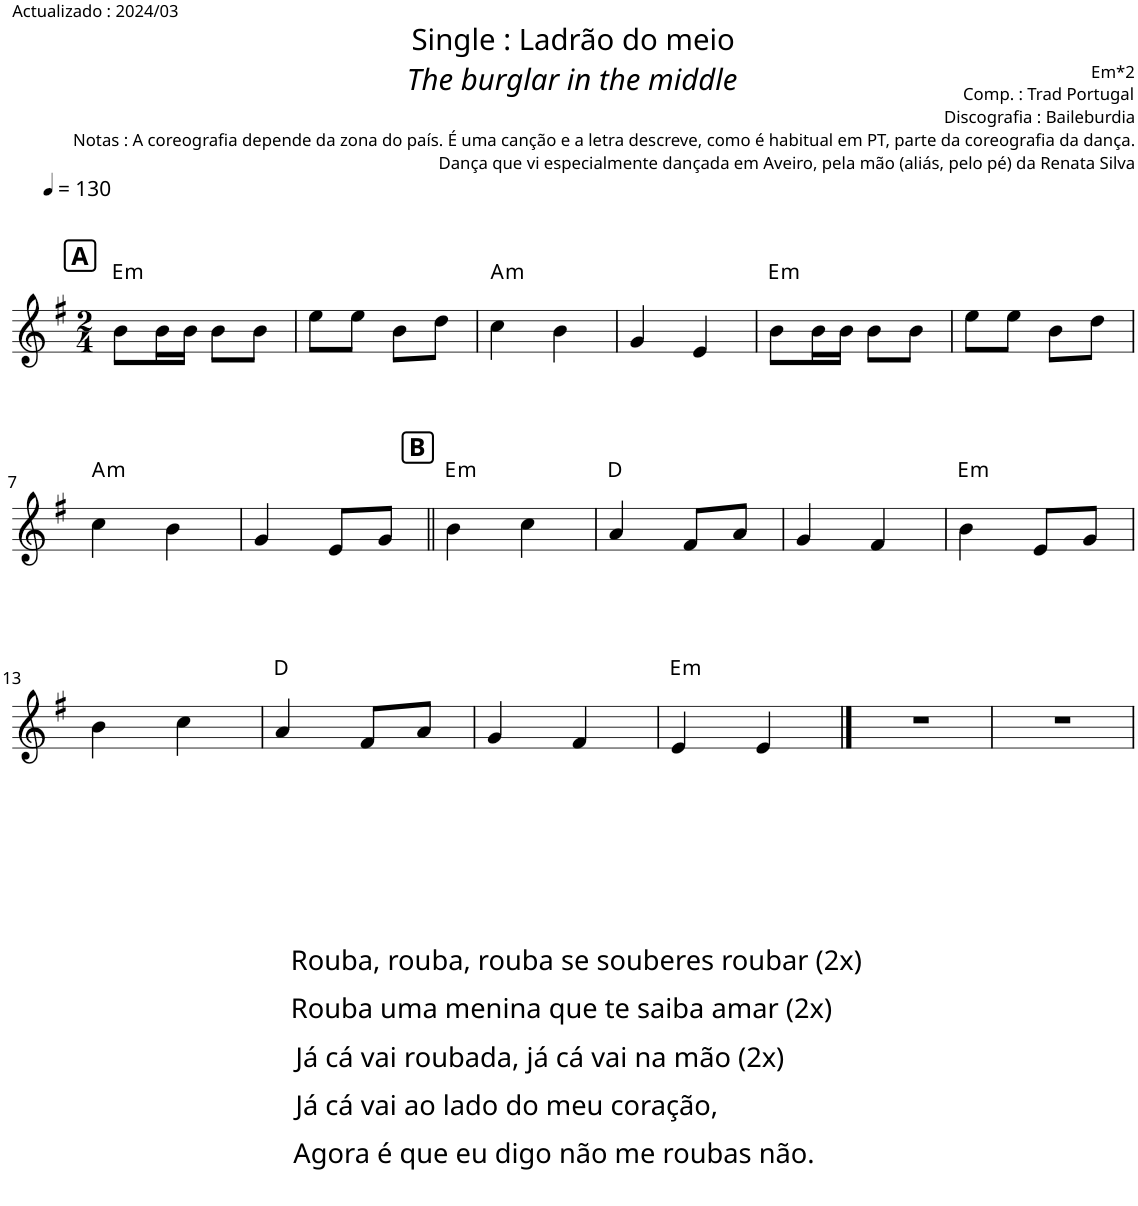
**kern	**harte
*part1	*part1
*staff1	*
*I"Piano	*
*I'Pno.	*
*clefG2	*
*k[f#]	*
*M2/4	*
*MM130	*
!!LO:REH:place=s1:a:B:cj:fs=12:t=A
=1	=1
!	!LO:H:kt=m
8b\L	E:min
16b\L	.
16b\JJ	.
8b\L	.
8b\J	.
=2	=2
8ee\L	.
8ee\J	.
8b\L	.
8dd\J	.
=3	=3
!	!LO:H:kt=m
4cc\	A:min
4b\	.
=4	=4
4g/	.
4e/	.
=5	=5
!	!LO:H:kt=m
8b\L	E:min
16b\L	.
16b\JJ	.
8b\L	.
8b\J	.
=6	=6
8ee\L	.
8ee\J	.
8b\L	.
8dd\J	.
!!LO:LB:g=z
=7	=7
!	!LO:H:kt=m
4cc\	A:min
4b\	.
=8	=8
4g/	.
8e/L	.
8g/J	.
!!LO:REH:place=s1:a:B:cj:fs=12:t=B
=9||	=9||
!	!LO:H:kt=m
4b\	E:min
4cc\	.
=10	=10
4a/	D:maj
8f#/L	.
8a/J	.
=11	=11
4g/	.
4f#/	.
=12	=12
!	!LO:H:kt=m
4b\	E:min
8e/L	.
8g/J	.
!!LO:LB:g=z
=13	=13
4b\	.
4cc\	.
=14	=14
4a/	D:maj
8f#/L	.
8a/J	.
=15	=15
4g/	.
4f#/	.
=16	=16
!	!LO:H:kt=m
4e/	E:min
!LO:TX:b:t=Rouba, rouba, rouba se souberes roubar (2x)	!
!LO:TX:b:t=Rouba uma menina que te saiba amar (2x)	!
!LO:TX:b:t=Já cá vai roubada, já cá vai na mão (2x)	!
!LO:TX:b:t=Já cá vai ao lado do meu coração,	!
!LO:TX:b:t=Agora é que eu digo não me roubas não.	!
4e/	.
==17	==17
2r	.
=18	=18
2r	.
=	=
*-	*-
